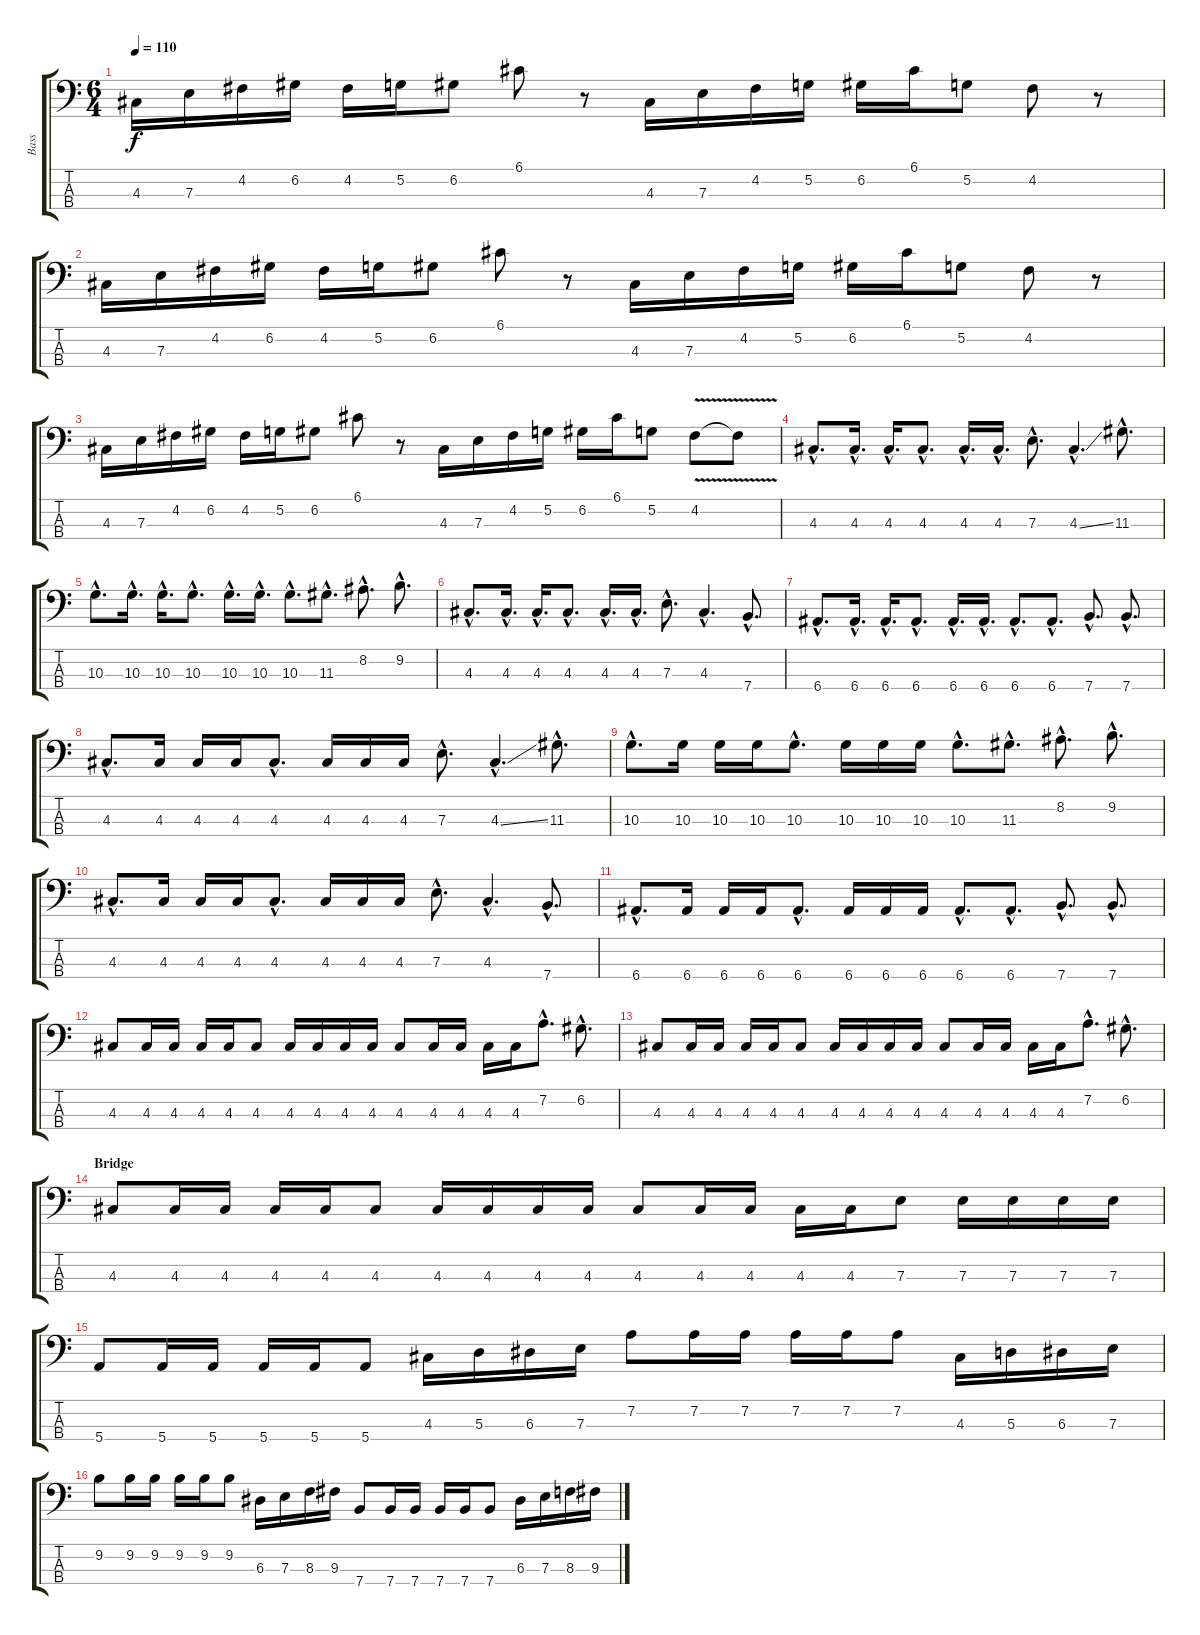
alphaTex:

\track ("Bass" "Bass") {instrument electricbassfinger}
\staff {score tabs}
\tuning (G2 D2 A1 E1) {hide}
\ts (6 4)
\tempo 110
\clef f4
\ks c
4.3.16{dy f} 7.3.16 4.2.16 6.2.16 4.2.16 5.2.16 6.2.8 6.1.8 r.8 4.3.16 7.3.16 4.2.16 5.2.16 6.2.16 6.1.16 5.2.8 4.2.8 r.8 |
4.3.16 7.3.16 4.2.16 6.2.16 4.2.16 5.2.16 6.2.8 6.1.8 r.8 4.3.16 7.3.16 4.2.16 5.2.16 6.2.16 6.1.16 5.2.8 4.2.8 r.8 |
4.3.16 7.3.16 4.2.16 6.2.16 4.2.16 5.2.16 6.2.8 6.1.8 r.8 4.3.16 7.3.16 4.2.16 5.2.16 6.2.16 6.1.16 5.2.8 4.2{v}.8 4.2{t}.8 |
4.3{hac}.8{d} 4.3{hac}.16{d} 4.3{hac}.16{d} 4.3{hac}.8{d} 4.3{hac}.16{d} 4.3{hac}.16{d} 7.3{hac}.8{d} 4.3{ss hac}.4{d} 11.3{hac}.8{d} |
10.3{hac}.8{d} 10.3{hac}.16{d} 10.3{hac}.16{d} 10.3{hac}.8{d} 10.3{hac}.16{d} 10.3{hac}.16{d} 10.3{hac}.8{d} 11.3{hac}.8{d} 8.2{hac}.8{d} 9.2{hac}.8{d} |
4.3{hac}.8{d} 4.3{hac}.16{d} 4.3{hac}.16{d} 4.3{hac}.8{d} 4.3{hac}.16{d} 4.3{hac}.16{d} 7.3{hac}.8{d} 4.3{hac}.4{d} 7.4{hac}.8{d} |
6.4{hac}.8{d} 6.4{hac}.16{d} 6.4{hac}.16{d} 6.4{hac}.8{d} 6.4{hac}.16{d} 6.4{hac}.16{d} 6.4{hac}.8{d} 6.4{hac}.8{d} 7.4{hac}.8{d} 7.4{hac}.8{d} |
4.3{hac}.8{d} 4.3.16 4.3.16 4.3.16 4.3{hac}.8{d} 4.3.16 4.3.16 4.3.16 7.3{hac}.8{d} 4.3{ss hac}.4{d} 11.3{hac}.8{d} |
10.3{hac}.8{d} 10.3.16 10.3.16 10.3.16 10.3{hac}.8{d} 10.3.16 10.3.16 10.3.16 10.3{hac}.8{d} 11.3{hac}.8{d} 8.2{hac}.8{d} 9.2{hac}.8{d} |
4.3{hac}.8{d} 4.3.16 4.3.16 4.3.16 4.3{hac}.8{d} 4.3.16 4.3.16 4.3.16 7.3{hac}.8{d} 4.3{hac}.4{d} 7.4{hac}.8{d} |
6.4{hac}.8{d} 6.4.16 6.4.16 6.4.16 6.4{hac}.8{d} 6.4.16 6.4.16 6.4.16 6.4{hac}.8{d} 6.4{hac}.8{d} 7.4{hac}.8{d} 7.4{hac}.8{d} |
4.3.8 4.3.16 4.3.16 4.3.16 4.3.16 4.3.8 4.3.16 4.3.16 4.3.16 4.3.16 4.3.8 4.3.16 4.3.16 4.3.16 4.3.16 7.2{hac}.8{d} 6.2{hac}.8{d} |
4.3.8 4.3.16 4.3.16 4.3.16 4.3.16 4.3.8 4.3.16 4.3.16 4.3.16 4.3.16 4.3.8 4.3.16 4.3.16 4.3.16 4.3.16 7.2{hac}.8{d} 6.2{hac}.8{d} |
\section ("" "Bridge")
4.3.8 4.3.16 4.3.16 4.3.16 4.3.16 4.3.8 4.3.16 4.3.16 4.3.16 4.3.16 4.3.8 4.3.16 4.3.16 4.3.16 4.3.16 7.3.8 7.3.16 7.3.16 7.3.16 7.3.16 |
5.4.8 5.4.16 5.4.16 5.4.16 5.4.16 5.4.8 4.3.16 5.3.16 6.3.16 7.3.16 7.2.8 7.2.16 7.2.16 7.2.16 7.2.16 7.2.8 4.3.16 5.3.16 6.3.16 7.3.16 |
9.2.8 9.2.16 9.2.16 9.2.16 9.2.16 9.2.8 6.3.16 7.3.16 8.3.16 9.3.16 7.4.8 7.4.16 7.4.16 7.4.16 7.4.16 7.4.8 6.3.16 7.3.16 8.3.16 9.3.16
